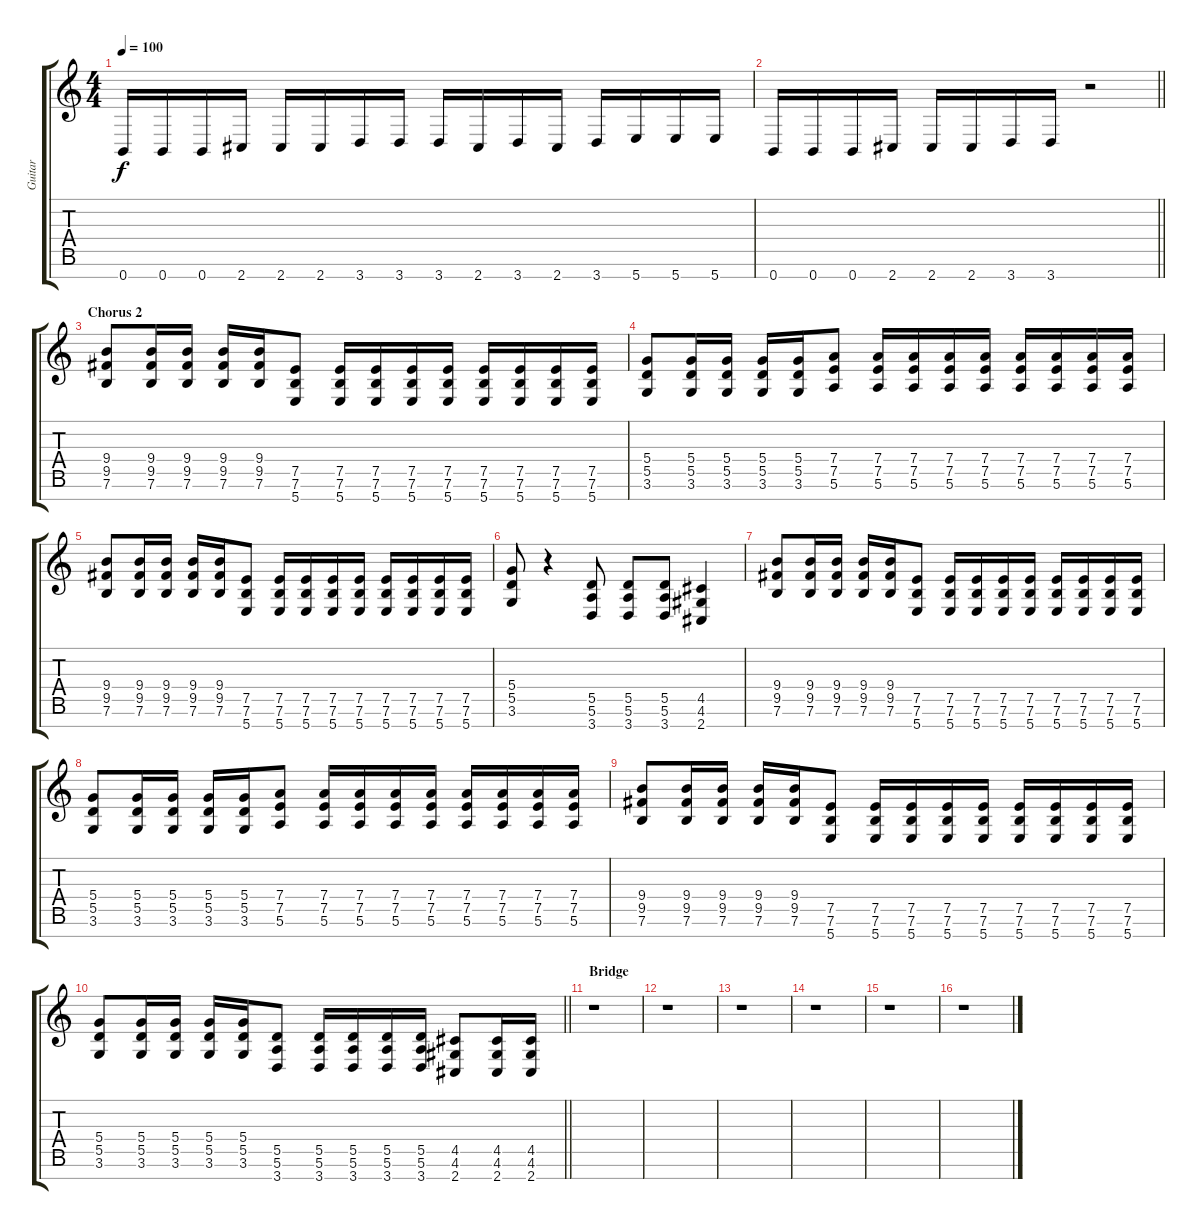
\track ("Guitar" "Guitar") {instrument distortionguitar}
\staff {score tabs}
\tuning (E4 B3 G3 D3 A2 E2 B1) {hide}
\ts (4 4)
\tempo 100
\clef g2
\ks c
0.7.16{dy f} 0.7.16 0.7.16 2.7.16 2.7.16 2.7.16 3.7.16 3.7.16 3.7.16 2.7.16 3.7.16 2.7.16 3.7.16 5.7.16 5.7.16 5.7.16 |
\barLineRight lightlight
0.7.16 0.7.16 0.7.16 2.7.16 2.7.16 2.7.16 3.7.16 3.7.16 r.2 |
\section ("" "Chorus 2")
(9.4 9.5 7.6).8{balance 8} (9.4 9.5 7.6).16 (9.4 9.5 7.6).16 (9.4 9.5 7.6).16 (9.4 9.5 7.6).16 (7.5 7.6 5.7).8 (7.5 7.6 5.7).16 (7.5 7.6 5.7).16 (7.5 7.6 5.7).16 (7.5 7.6 5.7).16 (7.5 7.6 5.7).16 (7.5 7.6 5.7).16 (7.5 7.6 5.7).16 (7.5 7.6 5.7).16 |
(5.4 5.5 3.6).8 (5.4 5.5 3.6).16 (5.4 5.5 3.6).16 (5.4 5.5 3.6).16 (5.4 5.5 3.6).16 (7.4 7.5 5.6).8 (7.4 7.5 5.6).16 (7.4 7.5 5.6).16 (7.4 7.5 5.6).16 (7.4 7.5 5.6).16 (7.4 7.5 5.6).16 (7.4 7.5 5.6).16 (7.4 7.5 5.6).16 (7.4 7.5 5.6).16 |
(9.4 9.5 7.6).8 (9.4 9.5 7.6).16 (9.4 9.5 7.6).16 (9.4 9.5 7.6).16 (9.4 9.5 7.6).16 (7.5 7.6 5.7).8 (7.5 7.6 5.7).16 (7.5 7.6 5.7).16 (7.5 7.6 5.7).16 (7.5 7.6 5.7).16 (7.5 7.6 5.7).16 (7.5 7.6 5.7).16 (7.5 7.6 5.7).16 (7.5 7.6 5.7).16 |
(5.4 5.5 3.6).8 r.4 (5.5 5.6 3.7).8 (5.5 5.6 3.7).8 (5.5 5.6 3.7).8 (4.5 4.6 2.7).4 |
(9.4 9.5 7.6).8 (9.4 9.5 7.6).16 (9.4 9.5 7.6).16 (9.4 9.5 7.6).16 (9.4 9.5 7.6).16 (7.5 7.6 5.7).8 (7.5 7.6 5.7).16 (7.5 7.6 5.7).16 (7.5 7.6 5.7).16 (7.5 7.6 5.7).16 (7.5 7.6 5.7).16 (7.5 7.6 5.7).16 (7.5 7.6 5.7).16 (7.5 7.6 5.7).16 |
(5.4 5.5 3.6).8 (5.4 5.5 3.6).16 (5.4 5.5 3.6).16 (5.4 5.5 3.6).16 (5.4 5.5 3.6).16 (7.4 7.5 5.6).8 (7.4 7.5 5.6).16 (7.4 7.5 5.6).16 (7.4 7.5 5.6).16 (7.4 7.5 5.6).16 (7.4 7.5 5.6).16 (7.4 7.5 5.6).16 (7.4 7.5 5.6).16 (7.4 7.5 5.6).16 |
(9.4 9.5 7.6).8 (9.4 9.5 7.6).16 (9.4 9.5 7.6).16 (9.4 9.5 7.6).16 (9.4 9.5 7.6).16 (7.5 7.6 5.7).8 (7.5 7.6 5.7).16 (7.5 7.6 5.7).16 (7.5 7.6 5.7).16 (7.5 7.6 5.7).16 (7.5 7.6 5.7).16 (7.5 7.6 5.7).16 (7.5 7.6 5.7).16 (7.5 7.6 5.7).16 |
\barLineRight lightlight
(5.4 5.5 3.6).8 (5.4 5.5 3.6).16 (5.4 5.5 3.6).16 (5.4 5.5 3.6).16 (5.4 5.5 3.6).16 (5.5 5.6 3.7).8 (5.5 5.6 3.7).16 (5.5 5.6 3.7).16 (5.5 5.6 3.7).16 (5.5 5.6 3.7).16 (4.5 4.6 2.7).8 (4.5 4.6 2.7).16 (4.5 4.6 2.7).16 |
\section ("" "Bridge")
r.1 |
r.1 |
r.1 |
r.1 |
r.1 |
r.1
